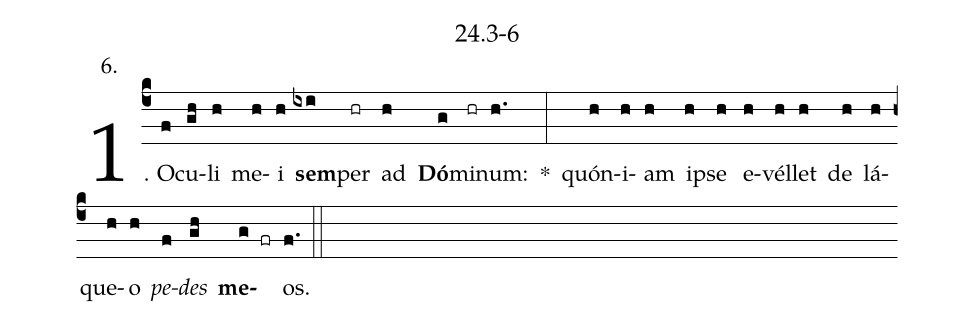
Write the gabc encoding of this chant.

name: 24.3-6;
annotation: 6.;
%%
(c4)1. O(f)cu(gh)li(h) me(h)i(h) <b>sem</b>(ixi)per(hr) ad(h) <b>Dó</b>(g)mi(hr)num:(h.) *(:) quón(h)i(h)am(h) ip(h)se(h) e(h)vél(h)let(h) de(h) lá(h)que(h)o(h) <i>pe</i>(f)<i>des</i>(gh) <b>me</b>(g fr)os.(f.) (::)


%E(h) u(h) o(f) u(gh) a(g) e.(f.) (::)
